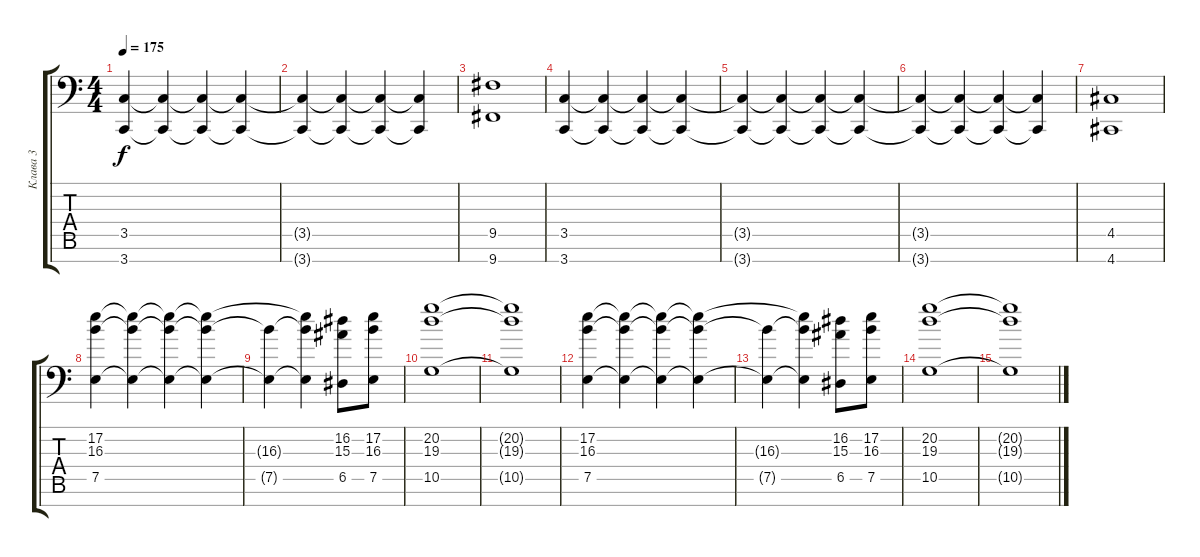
\track ("Клава 3" "Клава 3") {instrument brasssection}
\staff {score tabs}
\tuning (E4 B3 G3 D3 A2 E2 A1) {hide}
\ts (4 4)
\tempo 175
\clef f4
\ks c
(3.5{t} 3.7{t}).4{dy f} (3.5{t} 3.7{t}).4 (3.5{t} 3.7{t}).4 (3.5{t} 3.7{t}).4 |
(3.5{t} 3.7{t}).4 (3.5{t} 3.7{t}).4 (3.5{t} 3.7{t}).4 (3.5{t} 3.7{t}).4 |
(9.5 9.7).1 |
(3.5 3.7).4 (3.5{t} 3.7{t}).4 (3.5{t} 3.7{t}).4 (3.5{t} 3.7{t}).4 |
(3.5{t} 3.7{t}).4 (3.5{t} 3.7{t}).4 (3.5{t} 3.7{t}).4 (3.5{t} 3.7{t}).4 |
(3.5{t} 3.7{t}).4 (3.5{t} 3.7{t}).4 (3.5{t} 3.7{t}).4 (3.5{t} 3.7{t}).4 |
(4.5 4.7).1 |
(17.2 16.3 7.5).4 (17.2{t} 16.3{t} 7.5{t}).4 (17.2{t} 16.3{t} 7.5{t}).4 (17.2{t} 16.3{t} 7.5{t}).4 |
(16.3{t} 7.5{t}).4 (17.2{t} 16.3{t} 7.5{t}).4 (16.2 15.3 6.5).8 (17.2 16.3 7.5).8 |
(20.2 19.3 10.5).1 |
(20.2{t} 19.3{t} 10.5{t}).1 |
(17.2 16.3 7.5).4 (17.2{t} 16.3{t} 7.5{t}).4 (17.2{t} 16.3{t} 7.5{t}).4 (17.2{t} 16.3{t} 7.5{t}).4 |
(16.3{t} 7.5{t}).4 (17.2{t} 16.3{t} 7.5{t}).4 (16.2 15.3 6.5).8 (17.2 16.3 7.5).8 |
(20.2 19.3 10.5).1 |
(20.2{t} 19.3{t} 10.5{t}).1
